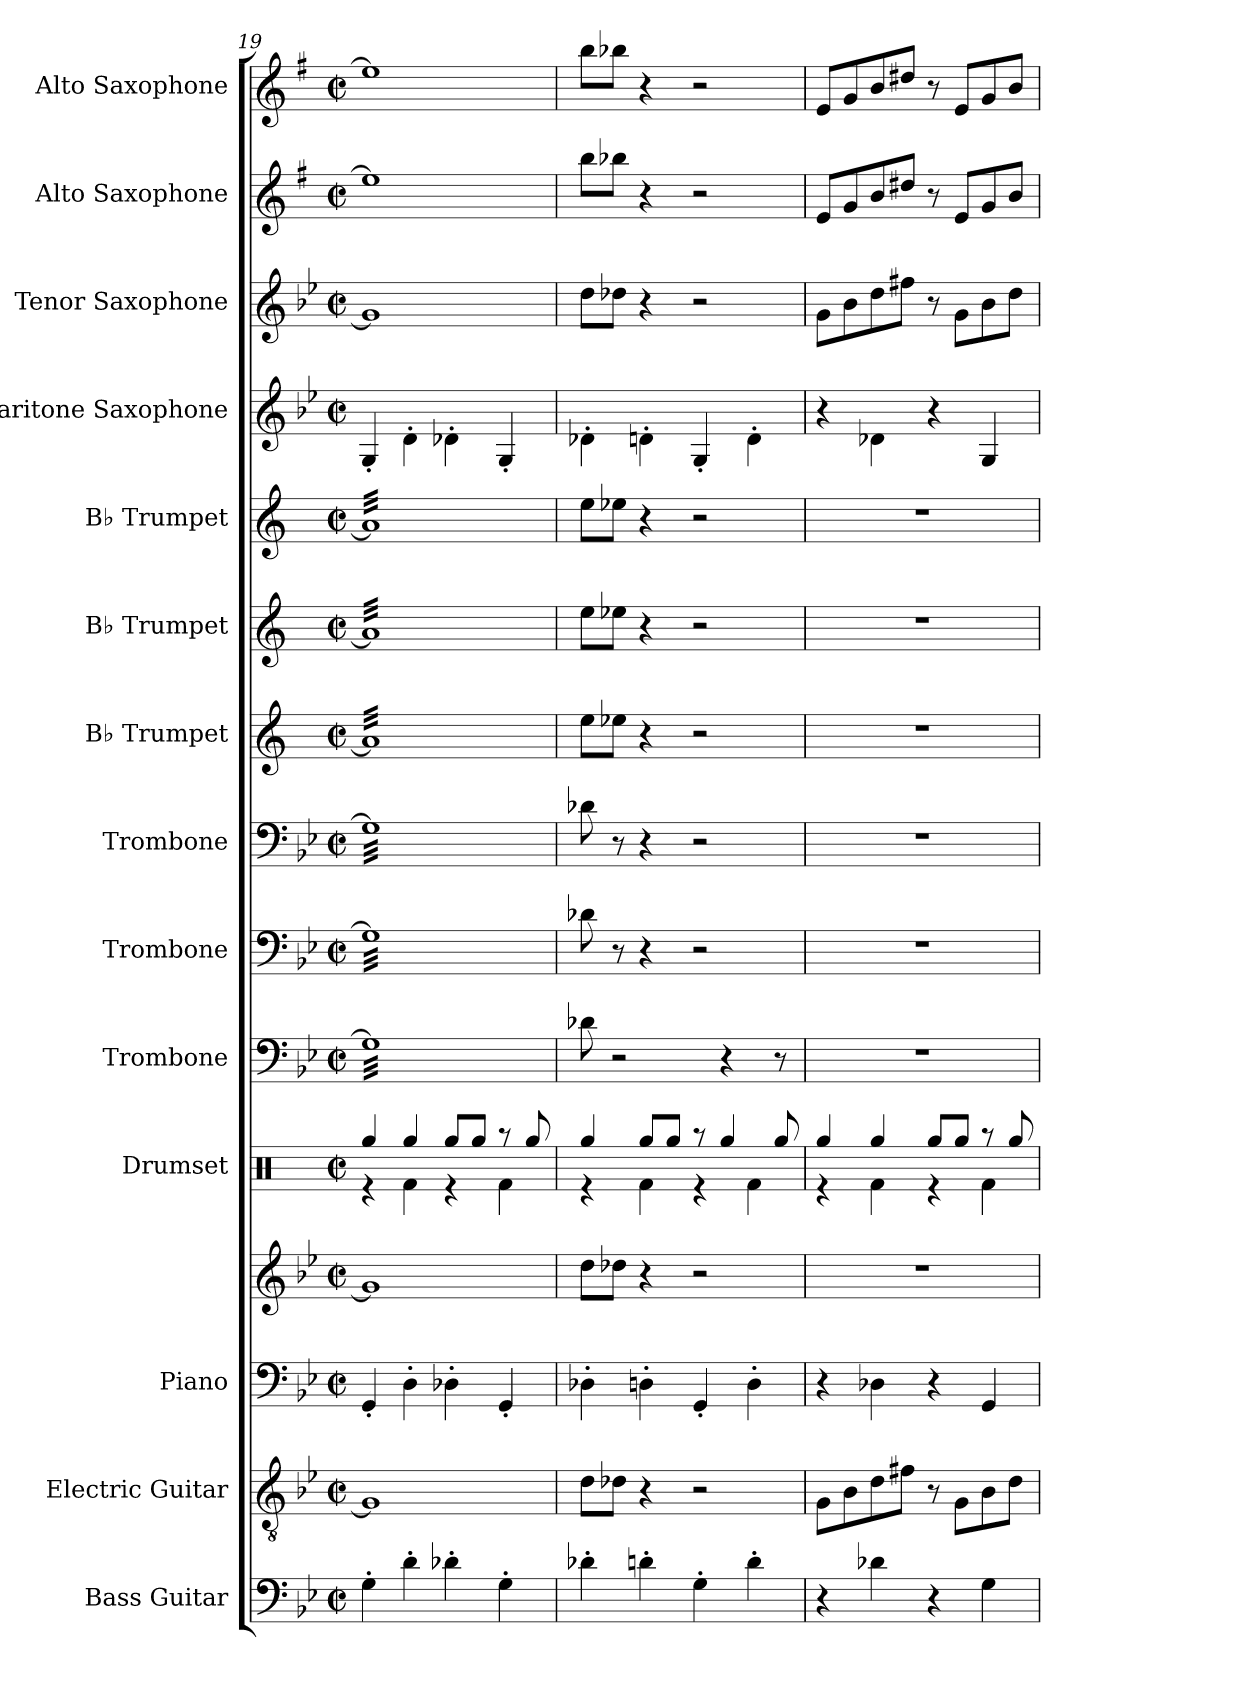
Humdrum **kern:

**kern	**kern	**kern	**kern	**kern	**kern	**kern	**kern	**kern	**kern	**kern	**kern	**kern	**kern	**kern
*part14	*part13	*part12	*part12	*part11	*part10	*part9	*part8	*part7	*part6	*part5	*part4	*part3	*part2	*part1
*staff15	*staff14	*staff13	*staff12	*staff11	*staff10	*staff9	*staff8	*staff7	*staff6	*staff5	*staff4	*staff3	*staff2	*staff1
*I"Bass Guitar	*I"Electric Guitar	*I"Piano	*	*I"Drumset	*I"Trombone	*I"Trombone	*I"Trombone	*I"B♭ Trumpet	*I"B♭ Trumpet	*I"B♭ Trumpet	*I"Baritone Saxophone	*I"Tenor Saxophone	*I"Alto Saxophone	*I"Alto Saxophone
*I'B. Guit.	*I'El. Guit.	*I'Pno.	*	*I'Drs.	*I'Tbn.	*I'Tbn.	*I'Tbn.	*I'B♭ Tpt.	*I'B♭ Tpt.	*I'B♭ Tpt.	*I'Bar. Sax.	*I'T. Sax.	*I'A. Sax.	*I'A. Sax.
*clefF4	*clefGv2	*clefF4	*clefG2	*clefX	*clefF4	*clefF4	*clefF4	*clefG2	*clefG2	*clefG2	*clefG2	*clefG2	*clefG2	*clefG2
*ITrd7c12	*	*	*	*	*	*	*	*ITrd1c2	*ITrd1c2	*ITrd1c2	*ITrd12c21	*ITrd8c14	*ITrd5c9	*ITrd5c9
*k[b-e-]	*k[b-e-]	*k[b-e-]	*k[b-e-]	*k[]	*k[b-e-]	*k[b-e-]	*k[b-e-]	*k[b-e-]	*k[b-e-]	*k[b-e-]	*k[b-e-]	*k[b-e-]	*k[b-e-]	*k[b-e-]
*M2/2	*M2/2	*M2/2	*M2/2	*M2/2	*M2/2	*M2/2	*M2/2	*M2/2	*M2/2	*M2/2	*M2/2	*M2/2	*M2/2	*M2/2
*met(c|)	*met(c|)	*met(c|)	*met(c|)	*met(c|)	*met(c|)	*met(c|)	*met(c|)	*met(c|)	*met(c|)	*met(c|)	*met(c|)	*met(c|)	*met(c|)	*met(c|)
=19	=19	=19	=19	=19	=19	=19	=19	=19	=19	=19	=19	=19	=19	=19
*	*	*	*	*^	*	*	*	*	*	*	*	*	*	*
!	!	!	!	!	!	!	!	!	!	!	!LO:TX:a:t=flutter tongue	!	!	!	!
!	!	!	!	!	!	!	!	!	!	!LO:TX:a:t=flutter tongue	!	!	!	!	!
!	!	!	!	!	!	!	!	!	!LO:TX:a:t=flutter tongue	!	!	!	!	!	!
!	!	!	!	!	!	!	!	!LO:TX:a:t=flutter tongue	!	!	!	!	!	!	!
!	!	!	!	!	!	!	!LO:TX:a:t=flutter tongue	!	!	!	!	!	!	!	!
!	!	!	!	!	!	!LO:TX:a:t=flutter tongue	!	!	!	!	!	!	!	!	!
*	*	*	*	*	*	*tremolo	*	*	*	*	*	*	*	*	*
*	*	*	*	*	*	*	*tremolo	*	*	*	*	*	*	*	*
*	*	*	*	*	*	*	*	*tremolo	*	*	*	*	*	*	*
*	*	*	*	*	*	*	*	*	*tremolo	*	*	*	*	*	*
*	*	*	*	*	*	*	*	*	*	*tremolo	*	*	*	*	*
*	*	*	*	*	*	*	*	*	*	*	*tremolo	*	*	*	*
4GG'\	1G]	4GG'/	1g]	4Rgg/	4r	32G]LLL	32G]LLL	32G]LLL	32g]LLL	32g]LLL	32g]LLL	4GG'/	1G]	1g]	1g]
.	.	.	.	.	.	32G	32G	32G	32g	32g	32g	.	.	.	.
.	.	.	.	.	.	32G	32G	32G	32g	32g	32g	.	.	.	.
.	.	.	.	.	.	32G	32G	32G	32g	32g	32g	.	.	.	.
.	.	.	.	.	.	32G	32G	32G	32g	32g	32g	.	.	.	.
.	.	.	.	.	.	32G	32G	32G	32g	32g	32g	.	.	.	.
.	.	.	.	.	.	32G	32G	32G	32g	32g	32g	.	.	.	.
.	.	.	.	.	.	32G	32G	32G	32g	32g	32g	.	.	.	.
4D'\	.	4D'\	.	4Rgg/	4Rf\	32G	32G	32G	32g	32g	32g	4D'\	.	.	.
.	.	.	.	.	.	32G	32G	32G	32g	32g	32g	.	.	.	.
.	.	.	.	.	.	32G	32G	32G	32g	32g	32g	.	.	.	.
.	.	.	.	.	.	32G	32G	32G	32g	32g	32g	.	.	.	.
.	.	.	.	.	.	32G	32G	32G	32g	32g	32g	.	.	.	.
.	.	.	.	.	.	32G	32G	32G	32g	32g	32g	.	.	.	.
.	.	.	.	.	.	32G	32G	32G	32g	32g	32g	.	.	.	.
.	.	.	.	.	.	32G	32G	32G	32g	32g	32g	.	.	.	.
4D-X'\	.	4D-X'\	.	8Rgg/L	4r	32G	32G	32G	32g	32g	32g	4D-X'\	.	.	.
.	.	.	.	.	.	32G	32G	32G	32g	32g	32g	.	.	.	.
.	.	.	.	.	.	32G	32G	32G	32g	32g	32g	.	.	.	.
.	.	.	.	.	.	32G	32G	32G	32g	32g	32g	.	.	.	.
.	.	.	.	8Rgg/J	.	32G	32G	32G	32g	32g	32g	.	.	.	.
.	.	.	.	.	.	32G	32G	32G	32g	32g	32g	.	.	.	.
.	.	.	.	.	.	32G	32G	32G	32g	32g	32g	.	.	.	.
.	.	.	.	.	.	32G	32G	32G	32g	32g	32g	.	.	.	.
4GG'\	.	4GG'/	.	8r	4Rf\	32G	32G	32G	32g	32g	32g	4GG'/	.	.	.
.	.	.	.	.	.	32G	32G	32G	32g	32g	32g	.	.	.	.
.	.	.	.	.	.	32G	32G	32G	32g	32g	32g	.	.	.	.
.	.	.	.	.	.	32G	32G	32G	32g	32g	32g	.	.	.	.
.	.	.	.	8Rgg/	.	32G	32G	32G	32g	32g	32g	.	.	.	.
.	.	.	.	.	.	32G	32G	32G	32g	32g	32g	.	.	.	.
.	.	.	.	.	.	32G	32G	32G	32g	32g	32g	.	.	.	.
.	.	.	.	.	.	32GJJJ	32GJJJ	32GJJJ	32gJJJ	32gJJJ	32gJJJ	.	.	.	.
*	*	*	*	*	*	*	*	*	*	*	*Xtremolo	*	*	*	*
*	*	*	*	*	*	*	*	*	*	*Xtremolo	*	*	*	*	*
*	*	*	*	*	*	*	*	*	*Xtremolo	*	*	*	*	*	*
*	*	*	*	*	*	*	*	*Xtremolo	*	*	*	*	*	*	*
*	*	*	*	*	*	*	*Xtremolo	*	*	*	*	*	*	*	*
*	*	*	*	*	*	*Xtremolo	*	*	*	*	*	*	*	*	*
=20	=20	=20	=20	=20	=20	=20	=20	=20	=20	=20	=20	=20	=20	=20	=20
4D-X'\	8d\L	4D-X'\	8dd\L	4Rgg/	4r	8d-X\	8d-X\	8d-X\	8dd\L	8dd\L	8dd\L	4D-X'\	8d\L	8dd\L	8dd\L
.	8d-X\J	.	8dd-X\J	.	.	2r	8r	8r	8dd-X\J	8dd-X\J	8dd-X\J	.	8d-X\J	8dd-X\J	8dd-X\J
4Dn'\	4r	4Dn'\	4r	8Rgg/L	4Rf\	.	4r	4r	4r	4r	4r	4Dn'\	4r	4r	4r
.	.	.	.	8Rgg/J	.	.	.	.	.	.	.	.	.	.	.
4GG'\	2r	4GG'/	2r	8r	4r	.	2r	2r	2r	2r	2r	4GG'/	2r	2r	2r
.	.	.	.	4Rgg/	.	4r	.	.	.	.	.	.	.	.	.
4D'\	.	4D'\	.	.	4Rf\	.	.	.	.	.	.	4D'\	.	.	.
.	.	.	.	8Rgg/	.	8r	.	.	.	.	.	.	.	.	.
=21	=21	=21	=21	=21	=21	=21	=21	=21	=21	=21	=21	=21	=21	=21	=21
4r	8G\L	4r	1r	4Rgg/	4r	1r	1r	1r	1r	1r	1r	4r	8G\L	8G/L	8G/L
.	8B-\	.	.	.	.	.	.	.	.	.	.	.	8B-\	8B-/	8B-/
4D-X\	8d\	4D-X\	.	4Rgg/	4Rf\	.	.	.	.	.	.	4D-X\	8d\	8d/	8d/
.	8f#X\J	.	.	.	.	.	.	.	.	.	.	.	8f#X\J	8f#X/J	8f#X/J
4r	8r	4r	.	8Rgg/L	4r	.	.	.	.	.	.	4r	8r	8r	8r
.	8G\L	.	.	8Rgg/J	.	.	.	.	.	.	.	.	8G\L	8G/L	8G/L
4GG\	8B-\	4GG/	.	8r	4Rf\	.	.	.	.	.	.	4GG/	8B-\	8B-/	8B-/
.	8d\J	.	.	8Rgg/	.	.	.	.	.	.	.	.	8d\J	8d/J	8d/J
*	*	*	*	*v	*v	*	*	*	*	*	*	*	*	*	*
=	=	=	=	=	=	=	=	=	=	=	=	=	=	=
*-	*-	*-	*-	*-	*-	*-	*-	*-	*-	*-	*-	*-	*-	*-
